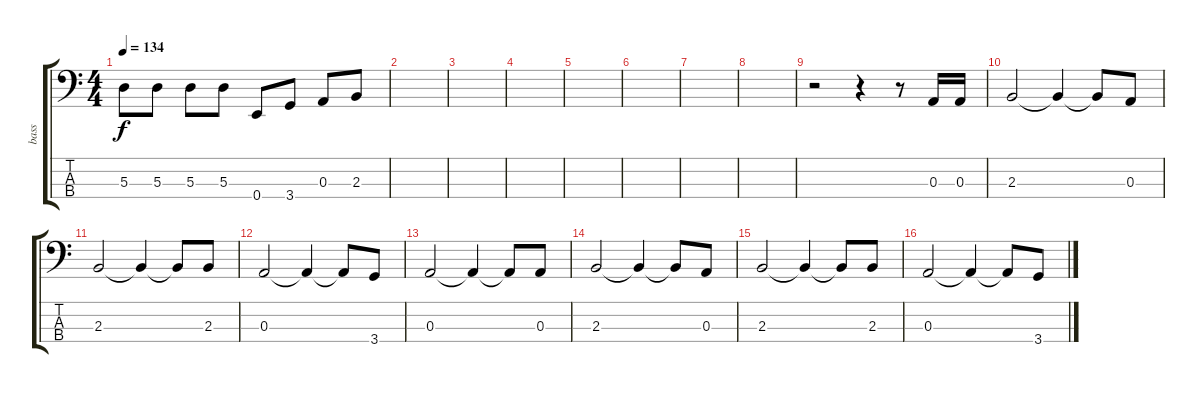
\track ("bass" "bass") {instrument electricbassfinger}
\staff {score tabs}
\tuning (G2 D2 A1 E1) {hide}
\ts (4 4)
\tempo 134
\clef f4
\ks c
5.3.8{dy f} 5.3.8 5.3.8 5.3.8 0.4.8 3.4.8 0.3.8 2.3.8 |
|
|
|
|
|
|
|
r.2 r.4 r.8 0.3.16 0.3.16 |
2.3.2 2.3{t}.4 2.3{t}.8 0.3.8 |
2.3.2 2.3{t}.4 2.3{t}.8 2.3.8 |
0.3.2 0.3{t}.4 0.3{t}.8 3.4.8 |
0.3.2 0.3{t}.4 0.3{t}.8 0.3.8 |
2.3.2 2.3{t}.4 2.3{t}.8 0.3.8 |
2.3.2 2.3{t}.4 2.3{t}.8 2.3.8 |
0.3.2 0.3{t}.4 0.3{t}.8 3.4.8
